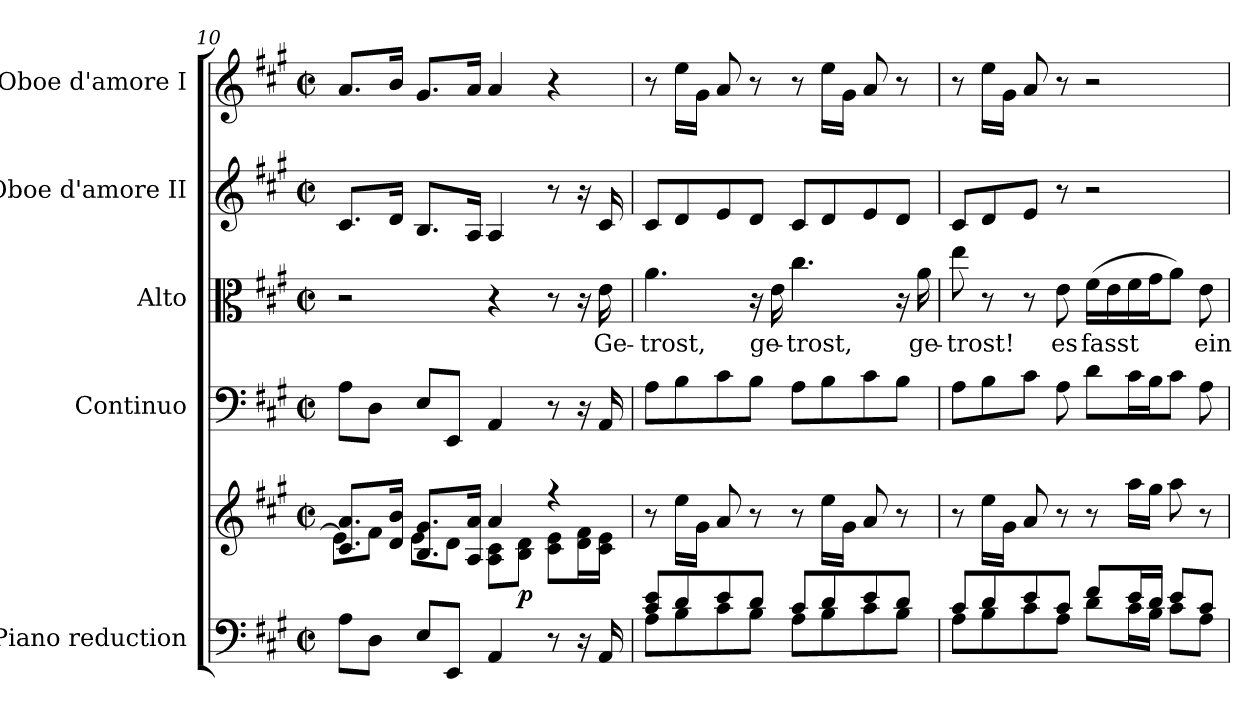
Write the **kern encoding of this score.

**kern	**kern	**dynam	**kern	**dynam	**kern	**text	**kern	**dynam	**kern	**dynam
*part5	*part5	*part5	*part4	*part4	*part3	*part3	*part2	*part2	*part1	*part1
*staff6	*staff5	*staff5/6	*staff4	*staff4	*staff3	*staff3	*staff2	*staff2	*staff1	*staff1
*I"Piano reduction	*	*	*I"Continuo	*	*I"Alto	*	*I"Oboe d'amore II	*	*I"Oboe d'amore I	*
*I'Pno	*	*	*	*	*	*	*I'Ob	*	*I'Ob	*
*clefF4	*clefG2	*	*clefF4	*	*clefC3	*	*clefG2	*	*clefG2	*
*k[f#c#g#]	*k[f#c#g#]	*	*k[f#c#g#]	*	*k[f#c#g#]	*	*k[f#c#g#]	*	*k[f#c#g#]	*
*M2/2	*M2/2	*	*M2/2	*	*M2/2	*	*M2/2	*	*M2/2	*
*met(c|)	*met(c|)	*	*met(c|)	*	*met(c|)	*	*met(c|)	*	*met(c|)	*
=10	=10	=10	=10	=10	=10	=10	=10	=10	=10	=10
*	*^	*	*	*	*	*	*	*	*	*
8A\L	8.c#/ 8.a/L	8e\L]	.	8A\L	.	2r	.	8.c#/L	.	8.a/L	.
8D\J	.	8f#\J	.	8D\J	.	.	.	.	.	.	.
.	16d/ 16b/Jk	.	.	.	.	.	.	16d/Jk	.	16b/Jk	.
8E/L	8.B/ 8.g#/L	8e\L	.	8E/L	.	.	.	8.B/L	.	8.g#/L	.
8EE/J	.	8d\J	.	8EE/J	.	.	.	.	.	.	.
.	16A/ 16a/Jk	.	.	.	.	.	.	16A/Jk	.	16a/Jk	.
4AA/	4a/	8A\ 8c#\L	.	4AA/	.	4r	.	4A/	.	4a/	.
!	!	!	!LO:DY:b	!	!	!	!	!	!	!	!
.	.	8B\ 8d\J	p	.	.	.	.	.	.	.	.
8r	4r	8c#\ 8e\L	.	8r	.	8r	.	8r	.	4r	.
16r	.	16d\ 16f#\L	.	16r	.	16r	.	16r	.	.	.
!	!	!	!	!	!LO:DY:a	!	!LO:LY:b	!	!LO:DY:b	!	!
16AA/	.	16c#\ 16e\JJ	.	16AA/	other-dynamics	16e\	Ge-	16c#/	other-dynamics	.	.
=11	=11	=11	=11	=11	=11	=11	=11	=11	=11	=11	=11
*^	*	*	*	*	*	*	*	*	*	*	*
!	!	!	!	!	!	!	!	!LO:LY:b	!	!	!	!
*	*	*v	*v	*	*	*	*	*	*	*	*	*
8c#/ 8e/L	8A\L	8r	.	8A\L	.	4.a\	-trost,	8c#/L	.	8r	.
!	!	!	!	!	!	!	!	!	!	!	!LO:DY:b
8d/	8B\	16ee\LL	.	8B\	.	.	.	8d/	.	16ee\LL	other-dynamics
.	.	16g#\JJ	.	.	.	.	.	.	.	16g#\JJ	.
8e/	8c#\	8a/	.	8c#\	.	.	.	8e/	.	8a/	.
8d/J	8B\J	8r	.	8B\J	.	16r	.	8d/J	.	8r	.
!	!	!	!	!	!	!	!LO:LY:b	!	!	!	!
.	.	.	.	.	.	16e\	ge-	.	.	.	.
!	!	!	!	!	!	!	!LO:LY:b	!	!	!	!
8c#/L	8A\L	8r	.	8A\L	.	4.cc#\	-trost,	8c#/L	.	8r	.
8d/	8B\	16ee\LL	.	8B\	.	.	.	8d/	.	16ee\LL	.
.	.	16g#\JJ	.	.	.	.	.	.	.	16g#\JJ	.
8e/	8c#\	8a/	.	8c#\	.	.	.	8e/	.	8a/	.
8d/J	8B\J	8r	.	8B\J	.	16r	.	8d/J	.	8r	.
!	!	!	!	!	!	!	!LO:LY:b	!	!	!	!
.	.	.	.	.	.	16a\	ge-	.	.	.	.
=12	=12	=12	=12	=12	=12	=12	=12	=12	=12	=12	=12
!	!	!	!	!	!	!	!LO:LY:b	!	!	!	!
8c#/L	8A\L	8r	.	8A\L	.	8ee\	-trost!	8c#/L	.	8r	.
8d/	8B\	16ee\LL	.	8B\	.	8r	.	8d/	.	16ee\LL	.
.	.	16g#\JJ	.	.	.	.	.	.	.	16g#\JJ	.
8e/	8c#\	8a/	.	8c#\J	.	8r	.	8e/J	.	8a/	.
!	!	!	!	!	!	!	!LO:LY:b	!	!	!	!
8c#/J	8A\J	8r	.	8A\	.	8e\	es	8r	.	8r	.
!	!	!	!	!	!	!	!LO:LY:b	!	!	!	!
8f#/L	8d\L	8r	.	8d\L	.	(>16f#\LL	fasst	2r	.	2r	.
.	.	.	.	.	.	16e\	.	.	.	.	.
16e/L	16c#\L	16aa\LL	.	16c#\L	.	16f#\	.	.	.	.	.
16d/JJ	16B\JJ	16gg#\JJ	.	16B\J	.	16g#\J	.	.	.	.	.
8e/L	8c#\L	8aa\	.	8c#\J	.	8a\J)	.	.	.	.	.
!	!	!	!	!	!	!	!LO:LY:b	!	!	!	!
8c#/J	8A\J	8r	.	8A\	.	8e\	ein	.	.	.	.
*v	*v	*	*	*	*	*	*	*	*	*	*
=	=	=	=	=	=	=	=	=	=	=
*-	*-	*-	*-	*-	*-	*-	*-	*-	*-	*-
